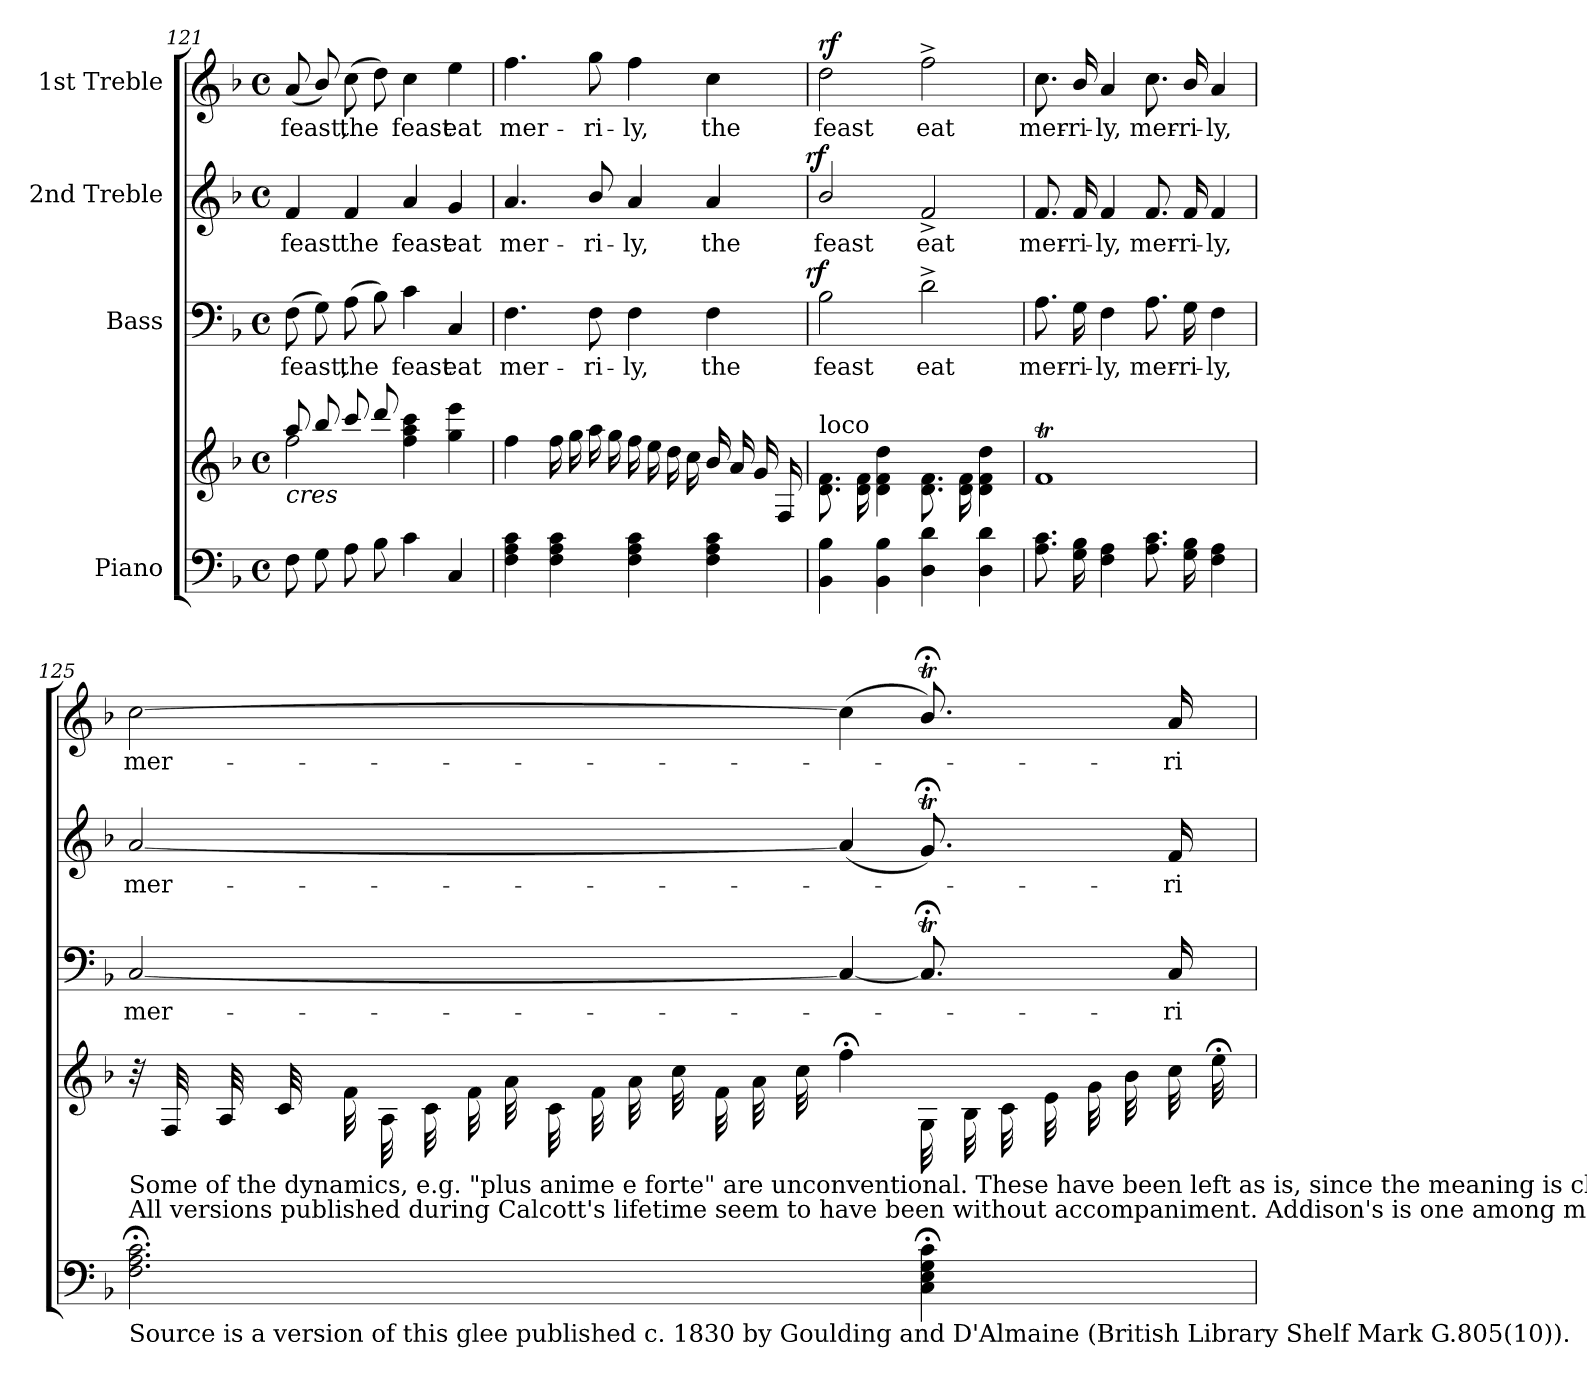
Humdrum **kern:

**kern	**kern	**kern	**text	**dynam	**kern	**text	**dynam	**kern	**text	**dynam
*part4	*part4	*part3	*part3	*part3	*part2	*part2	*part2	*part1	*part1	*part1
*staff5	*staff4	*staff3	*staff3	*staff3	*staff2	*staff2	*staff2	*staff1	*staff1	*staff1
*I"Piano	*	*I"Bass	*	*	*I"2nd Treble	*	*	*I"1st Treble	*	*
!!LO:PB:g=z
*clefF4	*clefG2	*clefF4	*	*	*clefG2	*	*	*clefG2	*	*
*k[b-]	*k[b-]	*k[b-]	*	*	*k[b-]	*	*	*k[b-]	*	*
*F:	*F:	*F:	*	*	*F:	*	*	*F:	*	*
*M4/4	*M4/4	*M4/4	*	*	*M4/4	*	*	*M4/4	*	*
*met(c)	*met(c)	*met(c)	*	*	*met(c)	*	*	*met(c)	*	*
=121	=121	=121	=121	=121	=121	=121	=121	=121	=121	=121
*	*^	*	*	*	*	*	*	*	*	*
!	!	!	!	!LO:LY:b:color=#000000	!	!	!	!	!	!	!
!	!	!	!	!	!	!	!LO:LY:b:color=#000000	!	!	!	!
!	!LO:TX:b:i:t=cres	!	!	!	!	!	!	!	!	!	!
!	!	!	!	!	!	!	!	!	!	!LO:LY:b:color=#000000	!
8Fi\	8aai/	2ffi\	(8Fi\	feast,	.	4fi/	feast	.	(8ai/	feast,	.
8Gi\	8bb-i/	.	8Gi\)	.	.	.	.	.	8b-i/)	.	.
!	!	!	!	!LO:LY:b:color=#000000	!	!	!	!	!	!	!
!	!	!	!	!	!	!	!LO:LY:b:color=#000000	!	!	!	!
!	!	!	!	!	!	!	!	!	!	!LO:LY:b:color=#000000	!
8Ai\	8ccci/	.	(8Ai\	the	.	4fi/	the	.	(8cci\	the	.
8B-i\	8dddi/	.	8B-i\)	.	.	.	.	.	8ddi\)	.	.
!	!	!	!	!LO:LY:b:color=#000000	!	!	!	!	!	!	!
!	!	!	!	!	!	!	!LO:LY:b:color=#000000	!	!	!	!
!	!	!	!	!	!	!	!	!	!	!LO:LY:b:color=#000000	!
4ci\	4ffi\ 4aai 4ccci	2ryy	4ci\	feast	.	4ai/	feast	.	4cci\	feast	.
!	!	!	!	!LO:LY:b:color=#000000	!	!	!	!	!	!	!
!	!	!	!	!	!	!	!LO:LY:b:color=#000000	!	!	!	!
!	!	!	!	!	!	!	!	!	!	!LO:LY:b:color=#000000	!
4Ci/	4ggi\ 4eeei	.	4Ci/	eat	.	4gi/	eat	.	4eei\	eat	.
*	*v	*v	*	*	*	*	*	*	*	*	*
=122	=122	=122	=122	=122	=122	=122	=122	=122	=122	=122
!	!	!	!LO:LY:b:color=#000000	!	!	!	!	!	!	!
!	!	!	!	!	!	!LO:LY:b:color=#000000	!	!	!	!
!	!	!	!	!	!	!	!	!	!LO:LY:b:color=#000000	!
*	*	*^	*	*	*^	*	*	*	*	*
4Fi\ 4Ai 4ci	4ffi\	4.Fi\	2ryy	mer-	.	4.ai/	2ryy	mer-	.	4.ffi\	mer-	.
*X8va	*	*	*	*	*	*	*	*	*	*	*	*
4Fi\ 4Ai 4ci	16ffi\	.	.	.	.	.	.	.	.	.	.	.
.	16ggi\	.	.	.	.	.	.	.	.	.	.	.
!	!	!	!	!LO:LY:b:color=#000000	!	!	!	!	!	!	!	!
!	!	!	!	!	!	!	!	!LO:LY:b:color=#000000	!	!	!	!
!	!	!	!	!	!	!	!	!	!	!	!LO:LY:b:color=#000000	!
.	16aai\	8Fi\	.	-ri-	.	8b-i/	.	-ri-	.	8ggi\	-ri-	.
.	16ggi\	.	.	.	.	.	.	.	.	.	.	.
!	!	!	!	!LO:LY:b:color=#000000	!	!	!	!	!	!	!	!
!	!	!	!	!	!	!	!	!LO:LY:b:color=#000000	!	!	!	!
!	!	!	!	!	!	!	!	!	!	!	!LO:LY:b:color=#000000	!
4Fi\ 4Ai 4ci	16ffi\	4Fi\	4ryy	-ly,	.	4ai/	4ryy	-ly,	.	4ffi\	-ly,	.
.	16eei\	.	.	.	.	.	.	.	.	.	.	.
.	16ddi\	.	.	.	.	.	.	.	.	.	.	.
.	16cci\	.	.	.	.	.	.	.	.	.	.	.
!	!	!	!	!LO:LY:b:color=#000000	!	!	!	!	!	!	!	!
!	!	!	!	!	!	!	!	!LO:LY:b:color=#000000	!	!	!	!
!	!	!	!	!	!	!	!	!	!	!	!LO:LY:b:color=#000000	!
4Fi\ 4Ai 4ci	16b-i/	4Fi\	8ryy	the	.	4ai/	8ryy	the	.	4cci\	the	.
.	16ai/	.	.	.	.	.	.	.	.	.	.	.
.	16gi/	.	16ryy	.	.	.	16ryy	.	.	.	.	.
*	*8va	*	*	*	*	*	*	*	*	*	*	*
.	16fi/	.	32ryy	.	.	.	32ryy	.	.	.	.	.
.	.	.	64ryy	.	.	.	64ryy	.	.	.	.	.
.	.	.	128...ryy	.	.	.	128...ryy	.	.	.	.	.
.	.	.	1024ryy	.	rf	.	1024ryy	.	rf	.	.	.
*	*	*v	*v	*	*	*	*	*	*	*	*	*
*	*	*	*	*	*v	*v	*	*	*	*	*
=123	=123	=123	=123	=123	=123	=123	=123	=123	=123	=123
*	*	*^	*	*	*^	*	*	*	*	*
!	!	!	!	!LO:LY:b:color=#000000	!	!	!	!	!	!	!	!
*	*	*v	*v	*	*	*	*	*	*	*	*	*
*	*	*	*	*	*v	*v	*	*	*	*	*
*	*	*^	*	*	*^	*	*	*	*	*
!	!	!	!	!	!	!	!	!LO:LY:b:color=#000000	!	!	!	!
*	*	*v	*v	*	*	*	*	*	*	*	*	*
*	*	*	*	*	*v	*v	*	*	*	*	*
*	*	*^	*	*	*^	*	*	*	*	*
!	!LO:TX:a:t=loco	!	!	!	!	!	!	!	!	!	!	!
!	!	!	!	!	!	!	!	!	!	!	!LO:LY:b:color=#000000	!
*	*	*v	*v	*	*	*	*	*	*	*	*	*
*	*	*	*	*	*v	*v	*	*	*	*	*
4BB-i\ 4B-i	8.ddi\ 8.ffi	2B-i\	feast	.	2b-i/	feast	.	2ddi\	feast	rf
.	16ddi\ 16ffi	.	.	.	.	.	.	.	.	.
4BB-i\ 4B-i	4ddi\ 4ffi 4dddi	.	.	.	.	.	.	.	.	.
!	!	!	!LO:LY:b:color=#000000	!	!	!	!	!	!	!
!	!	!	!	!	!	!LO:LY:b:color=#000000	!	!	!	!
!	!	!	!	!	!	!	!	!	!LO:LY:b:color=#000000	!
4Di\ 4di	8.ddi\ 8.ffi	2d^i\	eat	.	2f^i/	eat	.	2ff^i\	eat	.
.	16ddi\ 16ffi	.	.	.	.	.	.	.	.	.
4Di\ 4di	4ddi\ 4ffi 4dddi	.	.	.	.	.	.	.	.	.
=124	=124	=124	=124	=124	=124	=124	=124	=124	=124	=124
!	!	!	!LO:LY:b:color=#000000	!	!	!	!	!	!	!
!	!	!	!	!	!	!LO:LY:b:color=#000000	!	!	!	!
!	!	!	!	!	!	!	!	!	!LO:LY:b:color=#000000	!
8.Ai\ 8.ci	1ffTi	8.Ai\	mer-	.	8.fi/	mer-	.	8.cci\	mer-	.
!	!	!	!LO:LY:b:color=#000000	!	!	!	!	!	!	!
!	!	!	!	!	!	!LO:LY:b:color=#000000	!	!	!	!
!	!	!	!	!	!	!	!	!	!LO:LY:b:color=#000000	!
16Gi\ 16B-i	.	16Gi\	-ri-	.	16fi/	-ri-	.	16b-i/	-ri-	.
!	!	!	!LO:LY:b:color=#000000	!	!	!	!	!	!	!
!	!	!	!	!	!	!LO:LY:b:color=#000000	!	!	!	!
!	!	!	!	!	!	!	!	!	!LO:LY:b:color=#000000	!
4Fi\ 4Ai	.	4Fi\	-ly,	.	4fi/	-ly,	.	4ai/	-ly,	.
!	!	!	!LO:LY:b:color=#000000	!	!	!	!	!	!	!
!	!	!	!	!	!	!LO:LY:b:color=#000000	!	!	!	!
!	!	!	!	!	!	!	!	!	!LO:LY:b:color=#000000	!
8.Ai\ 8.ci	.	8.Ai\	mer-	.	8.fi/	mer-	.	8.cci\	mer-	.
!	!	!	!LO:LY:b:color=#000000	!	!	!	!	!	!	!
!	!	!	!	!	!	!LO:LY:b:color=#000000	!	!	!	!
!	!	!	!	!	!	!	!	!	!LO:LY:b:color=#000000	!
16Gi\ 16B-i	.	16Gi\	-ri-	.	16fi/	-ri-	.	16b-i/	-ri-	.
!	!	!	!LO:LY:b:color=#000000	!	!	!	!	!	!	!
!	!	!	!	!	!	!LO:LY:b:color=#000000	!	!	!	!
!	!	!	!	!	!	!	!	!	!LO:LY:b:color=#000000	!
4Fi\ 4Ai	.	4Fi\	-ly,	.	4fi/	-ly,	.	4ai/	-ly,	.
!!LO:LB:g=z
=125	=125	=125	=125	=125	=125	=125	=125	=125	=125	=125
!	!	!	!LO:LY:b:color=#000000	!	!	!	!	!	!	!
!	!	!	!	!	!	!LO:LY:b:color=#000000	!	!	!	!
!LO:TX:b:t=Source is a version of this glee published c. 1830 by Goulding and D'Almaine (British Library Shelf Mark G.805(10)).	!	!	!	!	!	!	!	!	!	!
!LO:TX:t=All versions published during Calcott's lifetime seem to have been without accompaniment. Addison's is one among many.	!	!	!	!	!	!	!	!	!	!
!LO:TX:t=Some of the dynamics, e.g. "plus anime e forte" are unconventional. These have been left as is, since the meaning is clear.	!	!	!	!	!	!	!	!	!	!
!	!	!	!	!	!	!	!	!	!LO:LY:b:color=#000000	!
2.Fi\; 2.Ai; 2.ci;	32r	[2Ci/	mer-	.	[2ai/	mer-	.	[2cci\	mer-	.
.	32fi/	.	.	.	.	.	.	.	.	.
.	32ai/	.	.	.	.	.	.	.	.	.
.	32cci/	.	.	.	.	.	.	.	.	.
.	32ffi\	.	.	.	.	.	.	.	.	.
.	32ai\	.	.	.	.	.	.	.	.	.
.	32cci\	.	.	.	.	.	.	.	.	.
.	32ffi\	.	.	.	.	.	.	.	.	.
.	32aai\	.	.	.	.	.	.	.	.	.
.	32cci\	.	.	.	.	.	.	.	.	.
.	32ffi\	.	.	.	.	.	.	.	.	.
.	32aai\	.	.	.	.	.	.	.	.	.
.	32ccci\	.	.	.	.	.	.	.	.	.
.	32ffi\	.	.	.	.	.	.	.	.	.
.	32aai\	.	.	.	.	.	.	.	.	.
.	32ccci\	.	.	.	.	.	.	.	.	.
.	4fff;i\	4Ci/_	.	.	(4ai/]	.	.	(4cci\]	.	.
4Ci\; 4Ei; 4Gi; 4ci;	32gi\	8.C;Ti/]	.	.	8.g;Ti/)	.	.	8.b-;Ti/)	.	.
.	32b-i\	.	.	.	.	.	.	.	.	.
.	32cci\	.	.	.	.	.	.	.	.	.
.	32eei\	.	.	.	.	.	.	.	.	.
.	32ggi\	.	.	.	.	.	.	.	.	.
.	32bb-i\	.	.	.	.	.	.	.	.	.
!	!	!	!LO:LY:b:color=#000000	!	!	!	!	!	!	!
!	!	!	!	!	!	!LO:LY:b:color=#000000	!	!	!	!
!	!	!	!	!	!	!	!	!	!LO:LY:b:color=#000000	!
.	32ccci\	16Ci/	-ri-	.	16fi/	-ri-	.	16ai/	-ri-	.
.	32eee;i\	.	.	.	.	.	.	.	.	.
=	=	=	=	=	=	=	=	=	=	=
*-	*-	*-	*-	*-	*-	*-	*-	*-	*-	*-
